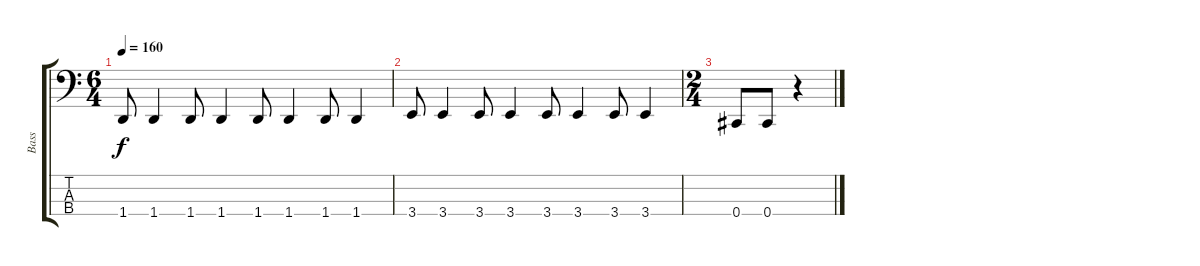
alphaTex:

\track ("Bass" "Bass") {instrument electricbassfinger}
\staff {score tabs}
\tuning (Gb2 Db2 Ab1 Db1) {hide}
\ts (6 4)
\tempo 160
\clef f4
\ks c
1.4.8{dy f} 1.4.4 1.4.8 1.4.4 1.4.8 1.4.4 1.4.8 1.4.4 |
3.4.8 3.4.4 3.4.8 3.4.4 3.4.8 3.4.4 3.4.8 3.4.4 |
\ts (2 4)
0.4.8 0.4.8 r.4
